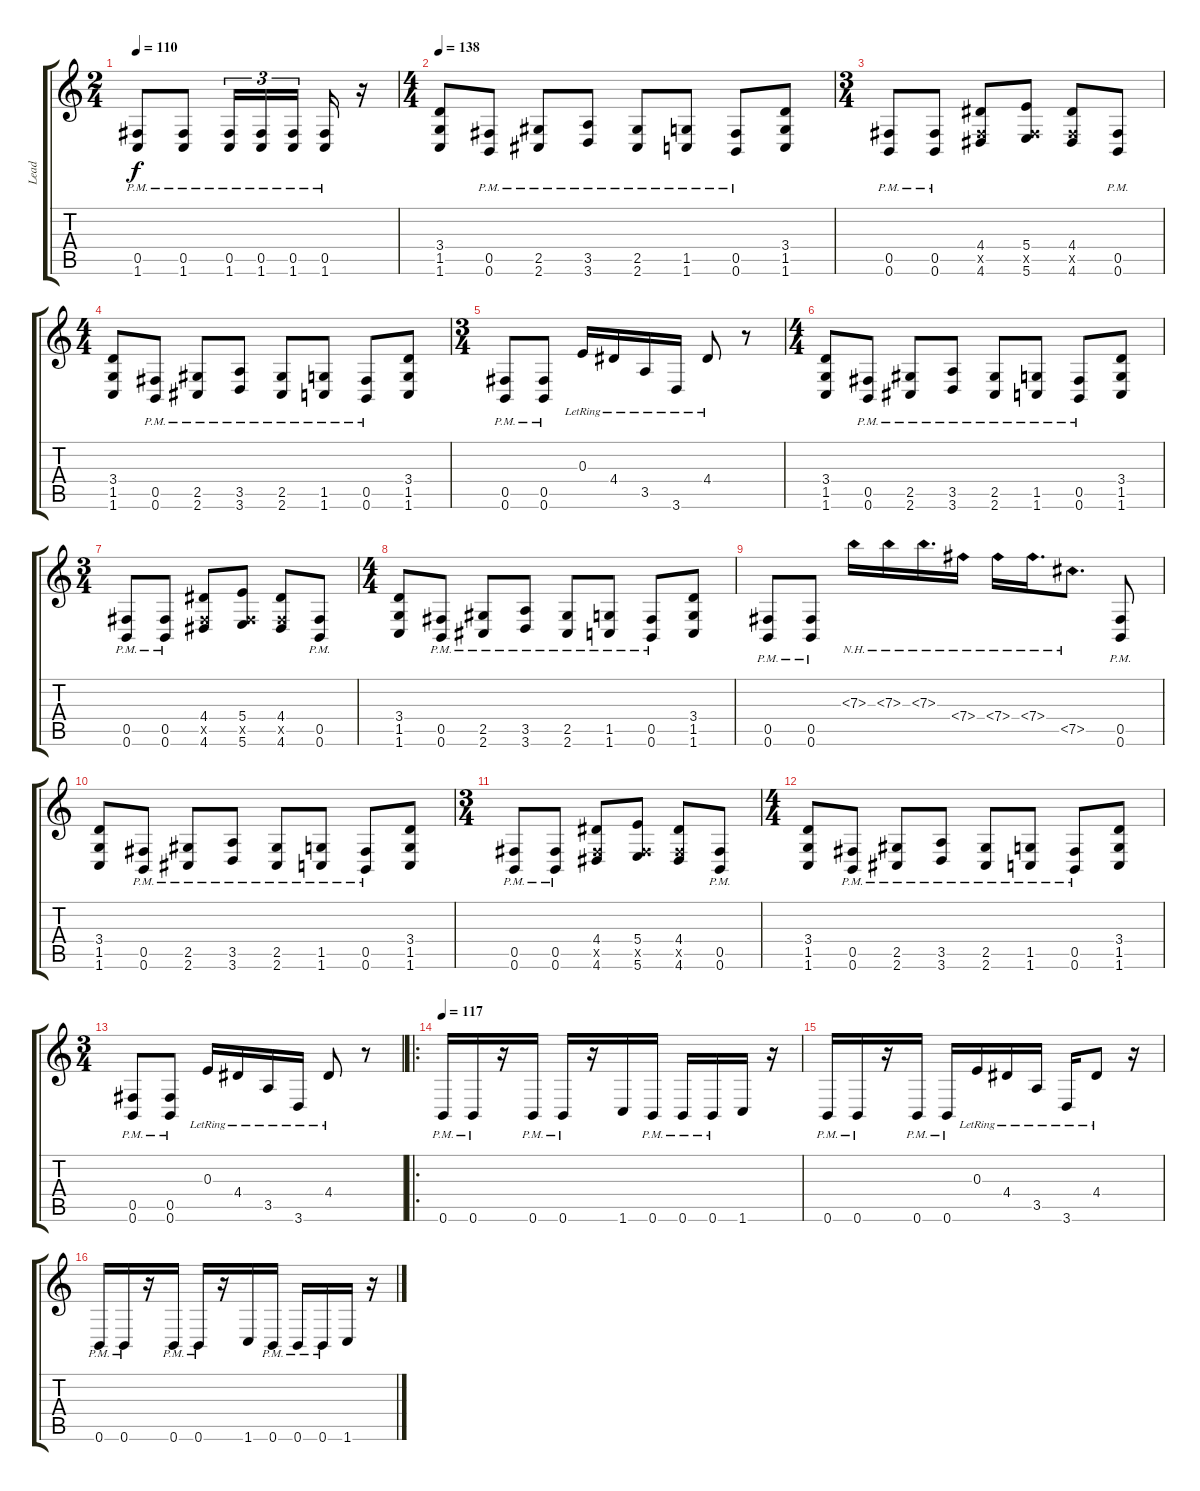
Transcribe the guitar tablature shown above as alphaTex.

\track ("Lead" "Lead") {instrument distortionguitar}
\staff {score tabs}
\tuning (Db4 Ab3 E3 B2 Gb2 B1) {hide}
\ts (2 4)
\tempo 110
\clef g2
\ks c
(0.5{pm} 1.6{pm}).8{dy f} (0.5{pm} 1.6{pm}).8 (0.5{pm} 1.6{pm}).16{tu (3 2)} (0.5{pm} 1.6{pm}).16{tu (3 2)} (0.5{pm} 1.6{pm}).16{tu (3 2) beam splitsecondary} (0.5{pm} 1.6{pm}).16 r.16 |
\ts (4 4)
\tempo 138
(3.4 1.5 1.6).8 (0.5{pm} 0.6{pm}).8 (2.5{pm} 2.6{pm}).8 (3.5{pm} 3.6{pm}).8 (2.5{pm} 2.6{pm}).8 (1.5{pm} 1.6{pm}).8 (0.5{pm} 0.6{pm}).8 (3.4 1.5 1.6).8 |
\ts (3 4)
(0.5{pm} 0.6{pm}).8 (0.5{pm} 0.6{pm}).8 (4.4 0.5{x} 4.6).8 (5.4 0.5{x} 5.6).8 (4.4 0.5{x} 4.6).8 (0.5{pm} 0.6{pm}).8 |
\ts (4 4)
(3.4 1.5 1.6).8 (0.5{pm} 0.6{pm}).8 (2.5{pm} 2.6{pm}).8 (3.5{pm} 3.6{pm}).8 (2.5{pm} 2.6{pm}).8 (1.5{pm} 1.6{pm}).8 (0.5{pm} 0.6{pm}).8 (3.4 1.5 1.6).8 |
\ts (3 4)
(0.5{pm} 0.6{pm}).8 (0.5{pm} 0.6{pm}).8 0.3{lr}.16 4.4{lr}.16 3.5{lr}.16 3.6{lr}.16 4.4{lr}.8 r.8 |
\ts (4 4)
(3.4 1.5 1.6).8 (0.5{pm} 0.6{pm}).8 (2.5{pm} 2.6{pm}).8 (3.5{pm} 3.6{pm}).8 (2.5{pm} 2.6{pm}).8 (1.5{pm} 1.6{pm}).8 (0.5{pm} 0.6{pm}).8 (3.4 1.5 1.6).8 |
\ts (3 4)
(0.5{pm} 0.6{pm}).8 (0.5{pm} 0.6{pm}).8 (4.4 0.5{x} 4.6).8 (5.4 0.5{x} 5.6).8 (4.4 0.5{x} 4.6).8 (0.5{pm} 0.6{pm}).8 |
\ts (4 4)
(3.4 1.5 1.6).8 (0.5{pm} 0.6{pm}).8 (2.5{pm} 2.6{pm}).8 (3.5{pm} 3.6{pm}).8 (2.5{pm} 2.6{pm}).8 (1.5{pm} 1.6{pm}).8 (0.5{pm} 0.6{pm}).8 (3.4 1.5 1.6).8 |
(0.5{pm} 0.6{pm}).8 (0.5{pm} 0.6{pm}).8 7.3{nh}.16 7.3{nh}.16 7.3{nh}.16{d} 7.4{nh}.16 7.4{nh}.16 7.4{nh}.16{d} 7.5{nh}.8{d} (0.5{pm} 0.6{pm}).8 |
(3.4 1.5 1.6).8 (0.5{pm} 0.6{pm}).8 (2.5{pm} 2.6{pm}).8 (3.5{pm} 3.6{pm}).8 (2.5{pm} 2.6{pm}).8 (1.5{pm} 1.6{pm}).8 (0.5{pm} 0.6{pm}).8 (3.4 1.5 1.6).8 |
\ts (3 4)
(0.5{pm} 0.6{pm}).8 (0.5{pm} 0.6{pm}).8 (4.4 0.5{x} 4.6).8 (5.4 0.5{x} 5.6).8 (4.4 0.5{x} 4.6).8 (0.5{pm} 0.6{pm}).8 |
\ts (4 4)
(3.4 1.5 1.6).8 (0.5{pm} 0.6{pm}).8 (2.5{pm} 2.6{pm}).8 (3.5{pm} 3.6{pm}).8 (2.5{pm} 2.6{pm}).8 (1.5{pm} 1.6{pm}).8 (0.5{pm} 0.6{pm}).8 (3.4 1.5 1.6).8 |
\ts (3 4)
(0.5{pm} 0.6{pm}).8 (0.5{pm} 0.6{pm}).8 0.3{lr}.16 4.4{lr}.16 3.5{lr}.16 3.6{lr}.16 4.4{lr}.8 r.8 |
\ro
\tempo 117
0.6{pm}.16 0.6{pm}.16 r.16 0.6{pm}.16 0.6{pm}.16 r.16 1.6.16 0.6{pm}.16 0.6{pm}.16 0.6{pm}.16 1.6.16 r.16 |
0.6{pm}.16 0.6{pm}.16 r.16 0.6{pm}.16 0.6{pm}.16 0.3{lr}.16 4.4{lr}.16 3.5{lr}.16 3.6{lr}.16 4.4{lr}.8 r.16 |
0.6{pm}.16 0.6{pm}.16 r.16 0.6{pm}.16 0.6{pm}.16 r.16 1.6.16 0.6{pm}.16 0.6{pm}.16 0.6{pm}.16 1.6.16 r.16
